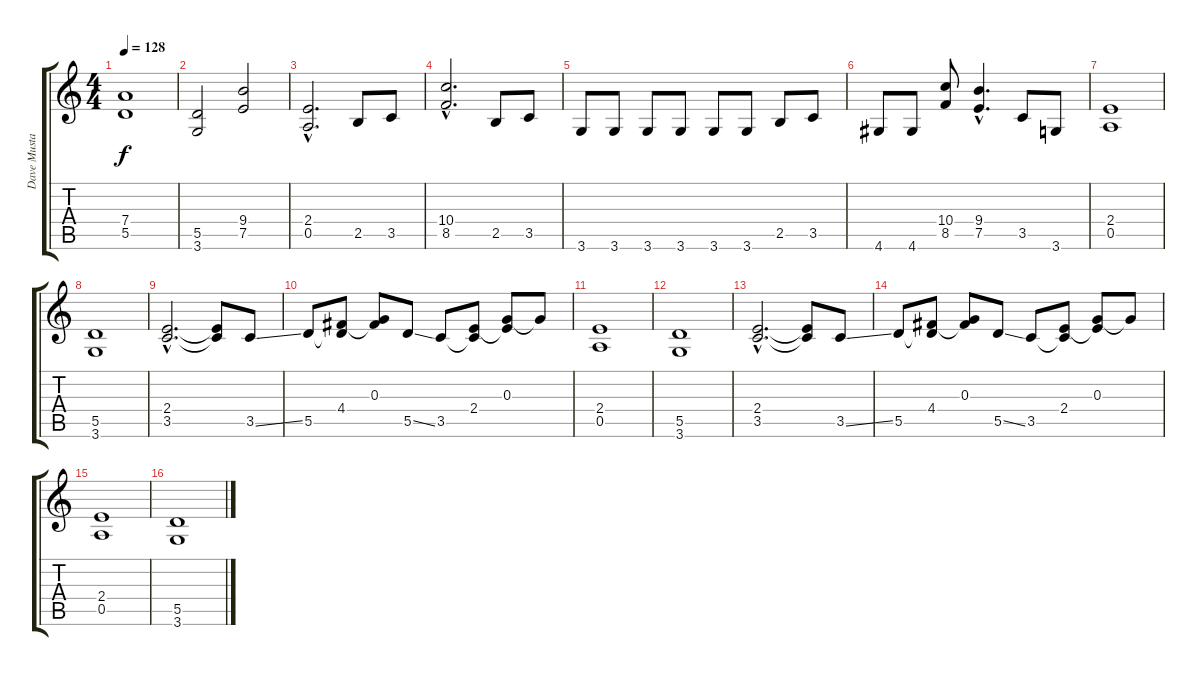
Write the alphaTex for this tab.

\track ("Dave Mustaine" "Dave Musta") {instrument distortionguitar}
\staff {score tabs}
\tuning (E4 B3 G3 D3 A2 E2) {hide}
\ts (4 4)
\tempo 128
\clef g2
\ks c
(7.4 5.5).1{dy f} |
(5.5 3.6).2 (9.4 7.5).2 |
(2.4{hac} 0.5{hac}).2{d} 2.5.8 3.5.8 |
(10.4{hac} 8.5{hac}).2{d} 2.5.8 3.5.8 |
3.6.8 3.6.8 3.6.8 3.6.8 3.6.8 3.6.8 2.5.8 3.5.8 |
4.6.8 4.6.8 (10.4 8.5).8 (9.4{hac} 7.5{hac}).4{d} 3.5.8 3.6.8 |
(2.4 0.5).1 |
(5.5 3.6).1 |
(2.4{hac} 3.5{hac}).2{d} (2.4{t} 3.5{t}).8 3.5{ss}.8 |
5.5.8 (4.4 5.5{t}).8 (0.3 4.4{t}).8 5.5{ss}.8 3.5.8 (2.4 3.5{t}).8 (0.3 2.4{t}).8 0.3{t}.8 |
(2.4 0.5).1 |
(5.5 3.6).1 |
(2.4{hac} 3.5{hac}).2{d} (2.4{t} 3.5{t}).8 3.5{ss}.8 |
5.5.8 (4.4 5.5{t}).8 (0.3 4.4{t}).8 5.5{ss}.8 3.5.8 (2.4 3.5{t}).8 (0.3 2.4{t}).8 0.3{t}.8 |
(2.4 0.5).1 |
(5.5 3.6).1
